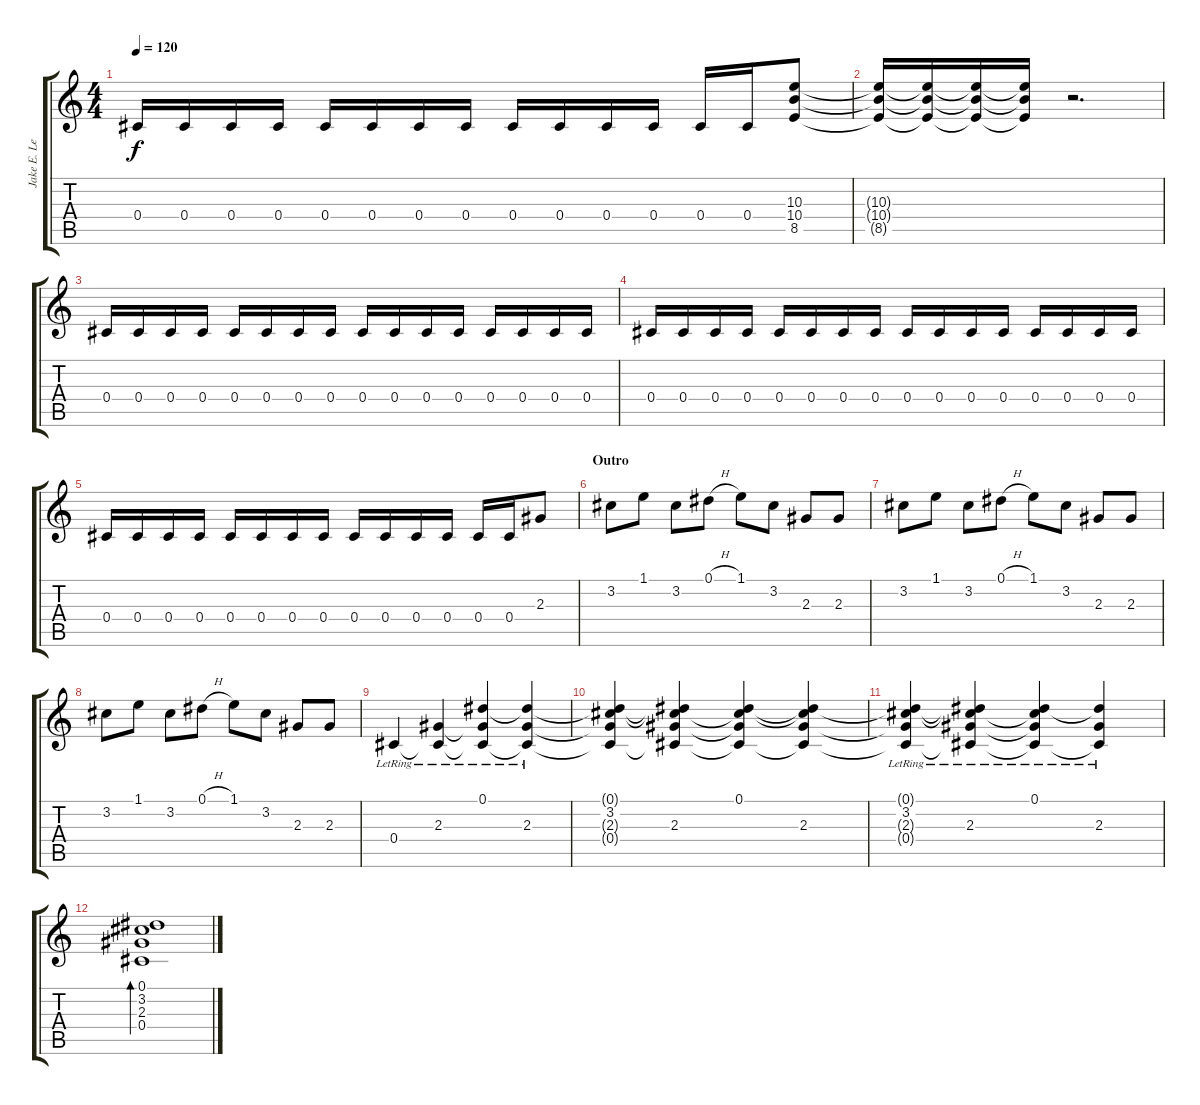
\track ("Jake E. Lee (Lead Guitar)" "Jake E. Le") {instrument distortionguitar}
\staff {score tabs}
\tuning (Eb4 Bb3 Gb3 Db3 Ab2 Eb2) {hide}
\ts (4 4)
\tempo 120
\clef g2
\ks c
0.4.16{dy f} 0.4.16 0.4.16 0.4.16 0.4.16 0.4.16 0.4.16 0.4.16 0.4.16 0.4.16 0.4.16 0.4.16 0.4.16 0.4.16 (10.3 10.4 8.5).8 |
(10.3{t} 10.4{t} 8.5{t}).16 (10.3{t} 10.4{t} 8.5{t}).16 (10.3{t} 10.4{t} 8.5{t}).16 (10.3{t} 10.4{t} 8.5{t}).16 r.2{d} |
0.4.16 0.4.16 0.4.16 0.4.16 0.4.16 0.4.16 0.4.16 0.4.16 0.4.16 0.4.16 0.4.16 0.4.16 0.4.16 0.4.16 0.4.16 0.4.16 |
0.4.16 0.4.16 0.4.16 0.4.16 0.4.16 0.4.16 0.4.16 0.4.16 0.4.16 0.4.16 0.4.16 0.4.16 0.4.16 0.4.16 0.4.16 0.4.16 |
0.4.16 0.4.16 0.4.16 0.4.16 0.4.16 0.4.16 0.4.16 0.4.16 0.4.16 0.4.16 0.4.16 0.4.16 0.4.16 0.4.16 2.3.8{volume 8 instrument electricguitarclean} |
\section ("" "Outro")
3.2.8{volume 8 instrument electricguitarclean} 1.1.8 3.2.8 0.1{h}.8 1.1.8 3.2.8 2.3.8 2.3.8 |
3.2.8{volume 8 instrument electricguitarclean} 1.1.8 3.2.8 0.1{h}.8 1.1.8 3.2.8 2.3.8 2.3.8 |
3.2.8{volume 8 instrument electricguitarclean} 1.1.8 3.2.8 0.1{h}.8 1.1.8 3.2.8 2.3.8 2.3.8 |
0.4{lr}.4{volume 14 instrument electricguitarclean} (2.3{lr} 0.4{t}).4 (0.1{lr} 2.3{t} 0.4{t}).4 (0.1{t} 2.3{lr} 0.4{t}).4 |
(0.1{t} 3.2 2.3{t} 0.4{t}).4 (0.1{t} 3.2{t} 2.3 0.4{t}).4 (0.1 3.2{t} 2.3{t} 0.4{t}).4 (0.1{t} 3.2{t} 2.3 0.4{t}).4 |
(0.1{t} 3.2{lr} 2.3{t} 0.4{t}).4 (0.1{t} 3.2{t} 2.3{lr} 0.4{t}).4 (0.1{lr} 3.2{t} 2.3{t} 0.4{t}).4 (0.1{t} 2.3{lr} 0.4{t}).4 |
(0.1 3.2 2.3 0.4).1{bd 60}
